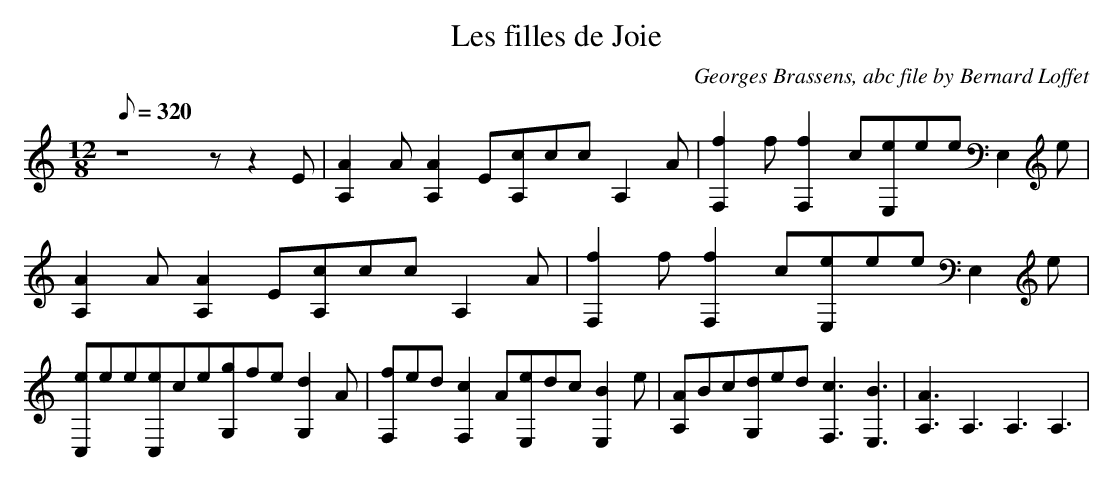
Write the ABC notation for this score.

X:1
T:Les filles de Joie
C:Georges Brassens, abc file by Bernard Loffet
L:1/8
Q:320
M:12/8
K:C
z8zz2E|[A2A,2]A[A2A,2]E[cA,]ccA,2A|[f2F,2]f[f2F,2]c[eE,]eeE,2e|[A2A,2]A[A2A,2]E[cA,]ccA,2A|[f2F,2]f[f2F,2]c[eE,]eeE,2e|[eC,]ee[eC,]ce[gG,]fe[d2G,2]A| \
[fF,]ed[c2F,2]A[eE,]dc[B2E,2]e|[AA,]Bc[dG,]ed[c3F,3][B3E,3]|[A3A,3]A,3A,3A,3| \
